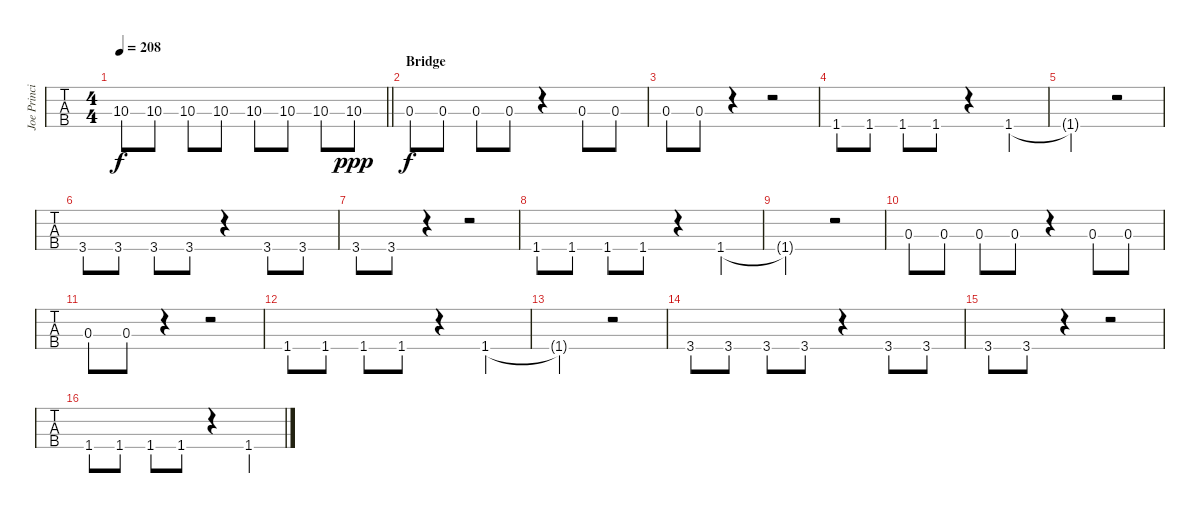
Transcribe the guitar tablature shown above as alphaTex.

\track ("Joe Principe - Bass" "Joe Princi") {instrument electricbassfinger}
\staff {tabs}
\tuning (Gb2 Db2 Ab1 Eb1) {hide}
\ts (4 4)
\tempo 208
\clef f4
\barLineRight lightlight
\ks c
10.3.8{dy f} 10.3.8 10.3.8 10.3.8 10.3.8 10.3.8 10.3.8 10.3.8{dy ppp} |
\section ("" "Bridge")
0.3.8{dy f} 0.3.8 0.3.8 0.3.8 r.4 0.3.8 0.3.8 |
0.3.8 0.3.8 r.4 r.2 |
1.4.8 1.4.8 1.4.8 1.4.8 r.4 1.4.4 |
1.4{t}.2 r.2 |
3.4.8 3.4.8 3.4.8 3.4.8 r.4 3.4.8 3.4.8 |
3.4.8 3.4.8 r.4 r.2 |
1.4.8 1.4.8 1.4.8 1.4.8 r.4 1.4.4 |
1.4{t}.2 r.2 |
0.3.8 0.3.8 0.3.8 0.3.8 r.4 0.3.8 0.3.8 |
0.3.8 0.3.8 r.4 r.2 |
1.4.8 1.4.8 1.4.8 1.4.8 r.4 1.4.4 |
1.4{t}.2 r.2 |
3.4.8 3.4.8 3.4.8 3.4.8 r.4 3.4.8 3.4.8 |
3.4.8 3.4.8 r.4 r.2 |
1.4.8 1.4.8 1.4.8 1.4.8 r.4 1.4.4
